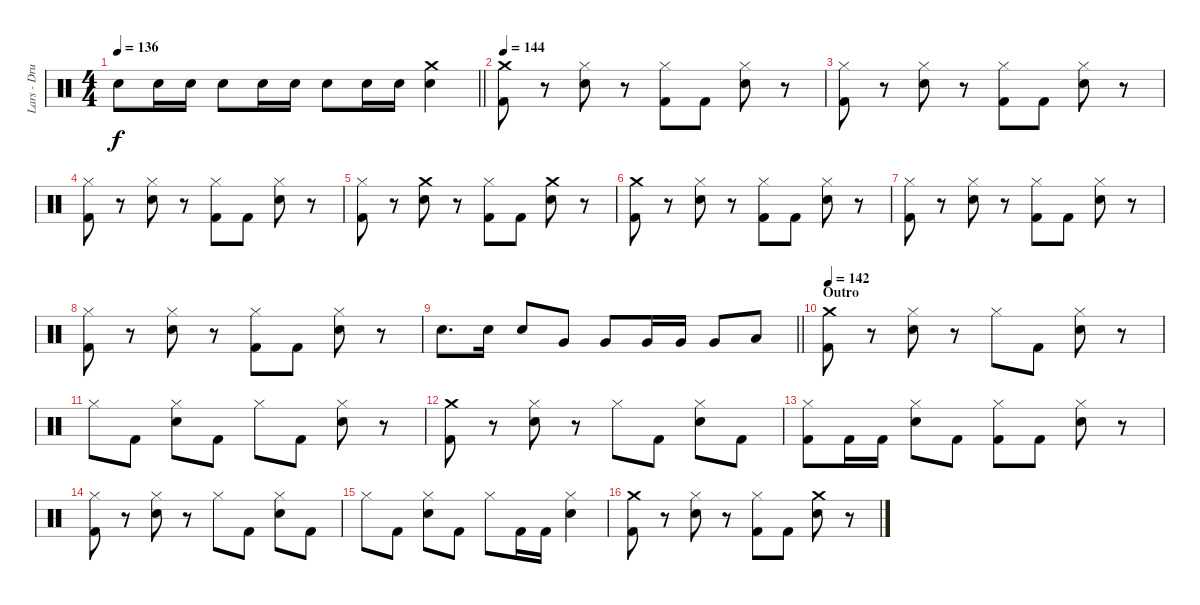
\track ("Lars - Drums" "Lars - Dru") {instrument percussion}
\staff {score}
\articulation defaults
\ts (4 4)
\tempo 136
\clef neutral
\barLineRight lightlight
\ks c "Snare (hit) 2".8{dy f} "Snare (hit) 2".16 "Snare (hit) 2".16 "Snare (hit) 2".8 "Snare (hit) 2".16 "Snare (hit) 2".16 "Snare (hit) 2".8 "Snare (hit) 2".16 "Snare (hit) 2".16
("Crash medium (hit)" "Snare (hit) 2").4 |
\tempo 144
("Crash medium (hit)" "Kick (hit) 2").8 r.8 ("Hi-Hat (closed)" "Snare (hit) 2").8 r.8 ("Hi-Hat (closed)" "Kick (hit) 2").8 "Kick (hit) 2".8 ("Hi-Hat (closed)" "Snare (hit) 2").8 r.8 |
("Hi-Hat (closed)" "Kick (hit) 2").8 r.8 ("Hi-Hat (closed)" "Snare (hit) 2").8 r.8 ("Hi-Hat (closed)" "Kick (hit) 2").8 "Kick (hit) 2".8 ("Hi-Hat (closed)" "Snare (hit) 2").8 r.8 |
("Hi-Hat (closed)" "Kick (hit) 2").8 r.8 ("Hi-Hat (closed)" "Snare (hit) 2").8 r.8 ("Hi-Hat (closed)" "Kick (hit) 2").8 "Kick (hit) 2".8 ("Hi-Hat (closed)" "Snare (hit) 2").8 r.8 |
("Hi-Hat (closed)" "Kick (hit) 2").8 r.8 ("Crash medium (hit)" "Snare (hit) 2").8 r.8 ("Hi-Hat (closed)" "Kick (hit) 2").8 "Kick (hit) 2".8 ("Crash medium (hit)" "Snare (hit) 2").8 r.8 |
("Crash medium (hit)" "Kick (hit) 2").8 r.8 ("Hi-Hat (closed)" "Snare (hit) 2").8 r.8 ("Hi-Hat (closed)" "Kick (hit) 2").8 "Kick (hit) 2".8 ("Hi-Hat (closed)" "Snare (hit) 2").8 r.8 |
("Hi-Hat (closed)" "Kick (hit) 2").8 r.8 ("Hi-Hat (closed)" "Snare (hit) 2").8 r.8 ("Hi-Hat (closed)" "Kick (hit) 2").8 "Kick (hit) 2".8 ("Hi-Hat (closed)" "Snare (hit) 2").8 r.8 |
("Hi-Hat (closed)" "Kick (hit) 2").8 r.8 ("Hi-Hat (closed)" "Snare (hit) 2").8 r.8 ("Hi-Hat (closed)" "Kick (hit) 2").8 "Kick (hit) 2".8 ("Hi-Hat (closed)" "Snare (hit) 2").8 r.8 |
\barLineRight lightlight "Snare (hit) 2".8{d} "Snare (hit) 2".16 "Snare (hit) 2".8 "Very Low Tom (hit)".8 "Very Low Tom (hit)".8 "Very Low Tom (hit)".16 "Very Low Tom (hit)".16 "Very Low Tom (hit)".8 "Low Floor Tom (hit)".8
|
\section ("" "Outro")
\tempo 142
("Crash medium (hit)" "Kick (hit) 2").8 r.8 ("Hi-Hat (closed)" "Snare (hit) 2").8 r.8 "Hi-Hat (closed)".8 "Kick (hit) 2".8 ("Hi-Hat (closed)" "Snare (hit) 2").8 r.8 |
"Hi-Hat (closed)".8 "Kick (hit) 2".8 ("Hi-Hat (closed)" "Snare (hit) 2").8 "Kick (hit) 2".8 "Hi-Hat (closed)".8 "Kick (hit) 2".8 ("Hi-Hat (closed)" "Snare (hit) 2").8 r.8 |
("Crash medium (hit)" "Kick (hit) 2").8 r.8 ("Hi-Hat (closed)" "Snare (hit) 2").8 r.8 "Hi-Hat (closed)".8 "Kick (hit) 2".8 ("Hi-Hat (closed)" "Snare (hit) 2").8 "Kick (hit) 2".8 |
("Hi-Hat (closed)" "Kick (hit) 2").8 "Kick (hit) 2".16 "Kick (hit) 2".16 ("Hi-Hat (closed)" "Snare (hit) 2").8 "Kick (hit) 2".8 ("Hi-Hat (closed)" "Kick (hit) 2").8 "Kick (hit) 2".8 ("Hi-Hat (closed)" "Snare (hit) 2").8 r.8 |
("Hi-Hat (closed)" "Kick (hit) 2").8 r.8 ("Hi-Hat (closed)" "Snare (hit) 2").8 r.8 "Hi-Hat (closed)".8 "Kick (hit) 2".8 ("Hi-Hat (closed)" "Snare (hit) 2").8 "Kick (hit) 2".8 |
"Hi-Hat (closed)".8 "Kick (hit) 2".8 ("Hi-Hat (closed)" "Snare (hit) 2").8 "Kick (hit) 2".8 "Hi-Hat (closed)".8 "Kick (hit) 2".16 "Kick (hit) 2".16 ("Hi-Hat (closed)" "Snare (hit) 2").4 |
("Crash medium (hit)" "Kick (hit) 2").8 r.8 ("Snare (hit) 2" "Hi-Hat (closed)").8 r.8 ("Hi-Hat (closed)" "Kick (hit) 2").8 "Kick (hit) 2".8 ("Crash medium (hit)" "Snare (hit) 2").8 r.8
